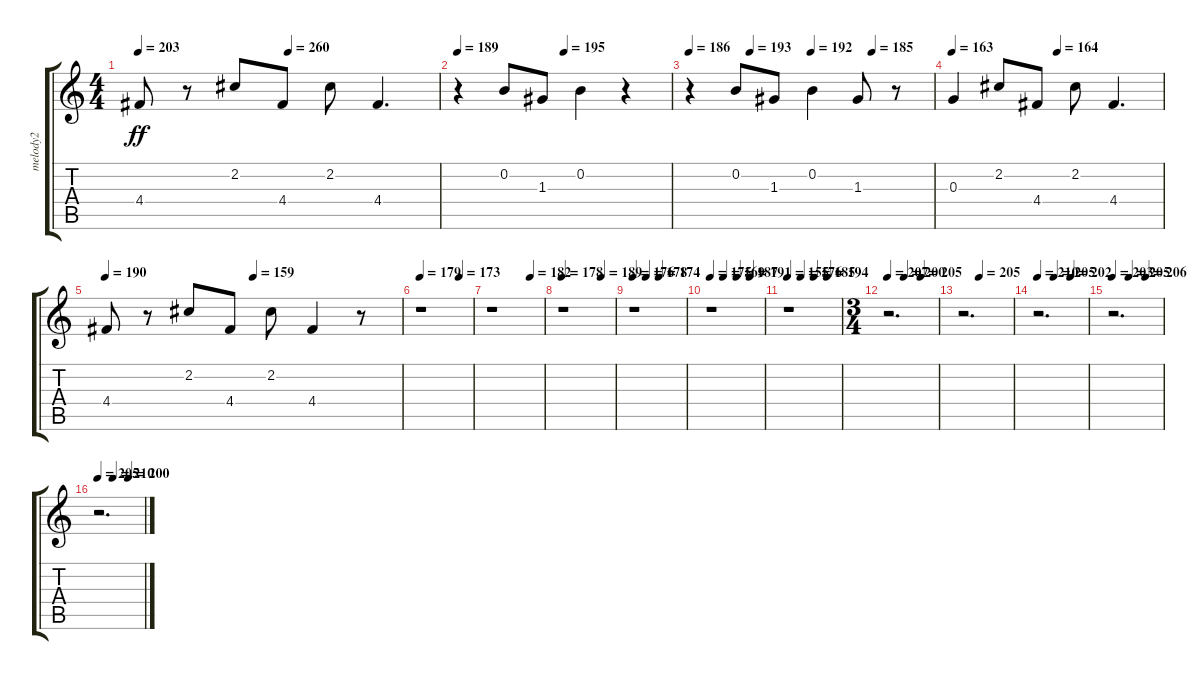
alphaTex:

\track ("melody2" "melody2") {instrument electricguitarclean}
\staff {score tabs}
\tuning (E4 B3 G3 D3 A2 E2) {hide}
\ts (4 4)
\tempo 203
\tempo (260 0.5)
\clef g2
\ks c
4.4.8{dy ff} r.8 2.2.8 4.4.8 2.2.8 4.4.4{d} |
\tempo 189
\tempo (195 0.5)
r.4 0.2.8 1.3.8 0.2.4 r.4 |
\tempo 186
\tempo (193 0.25)
\tempo (192 0.5)
\tempo (185 0.75)
r.4 0.2.8 1.3.8 0.2.4 1.3.8 r.8 |
\tempo 163
\tempo (164 0.5)
0.3.4 2.2.8 4.4.8 2.2.8 4.4.4{d} |
\tempo 190
\tempo (159 0.5)
4.4.8 r.8 2.2.8 4.4.8 2.2.8 4.4.4 r.8 |
\tempo 179
\tempo (173 0.75)
r.1 |
\tempo (182 0.75)
r.1 |
\tempo 178
\tempo (189 0.75)
r.1 |
\tempo 176
\tempo (178 0.25)
\tempo (174 0.5)
r.1 |
\tempo 175
\tempo (169 0.25)
\tempo (187 0.5)
\tempo (191 0.75)
r.1 |
\tempo 155
\tempo (176 0.25)
\tempo (185 0.5)
\tempo (194 0.75)
r.1 |
\ts (3 4)
\tempo 207
\tempo (200 0.3333333333333333)
\tempo (205 0.6666666666666666)
r.2{d} |
\tempo (205 0.3333333333333333)
r.2{d} |
\tempo 210
\tempo (205 0.3333333333333333)
\tempo (202 0.6666666666666666)
r.2{d} |
\tempo 203
\tempo (205 0.3333333333333333)
\tempo (206 0.6666666666666666)
r.2{d} |
\tempo 205
\tempo (210 0.3333333333333333)
\tempo (200 0.6666666666666666)
r.2{d}
